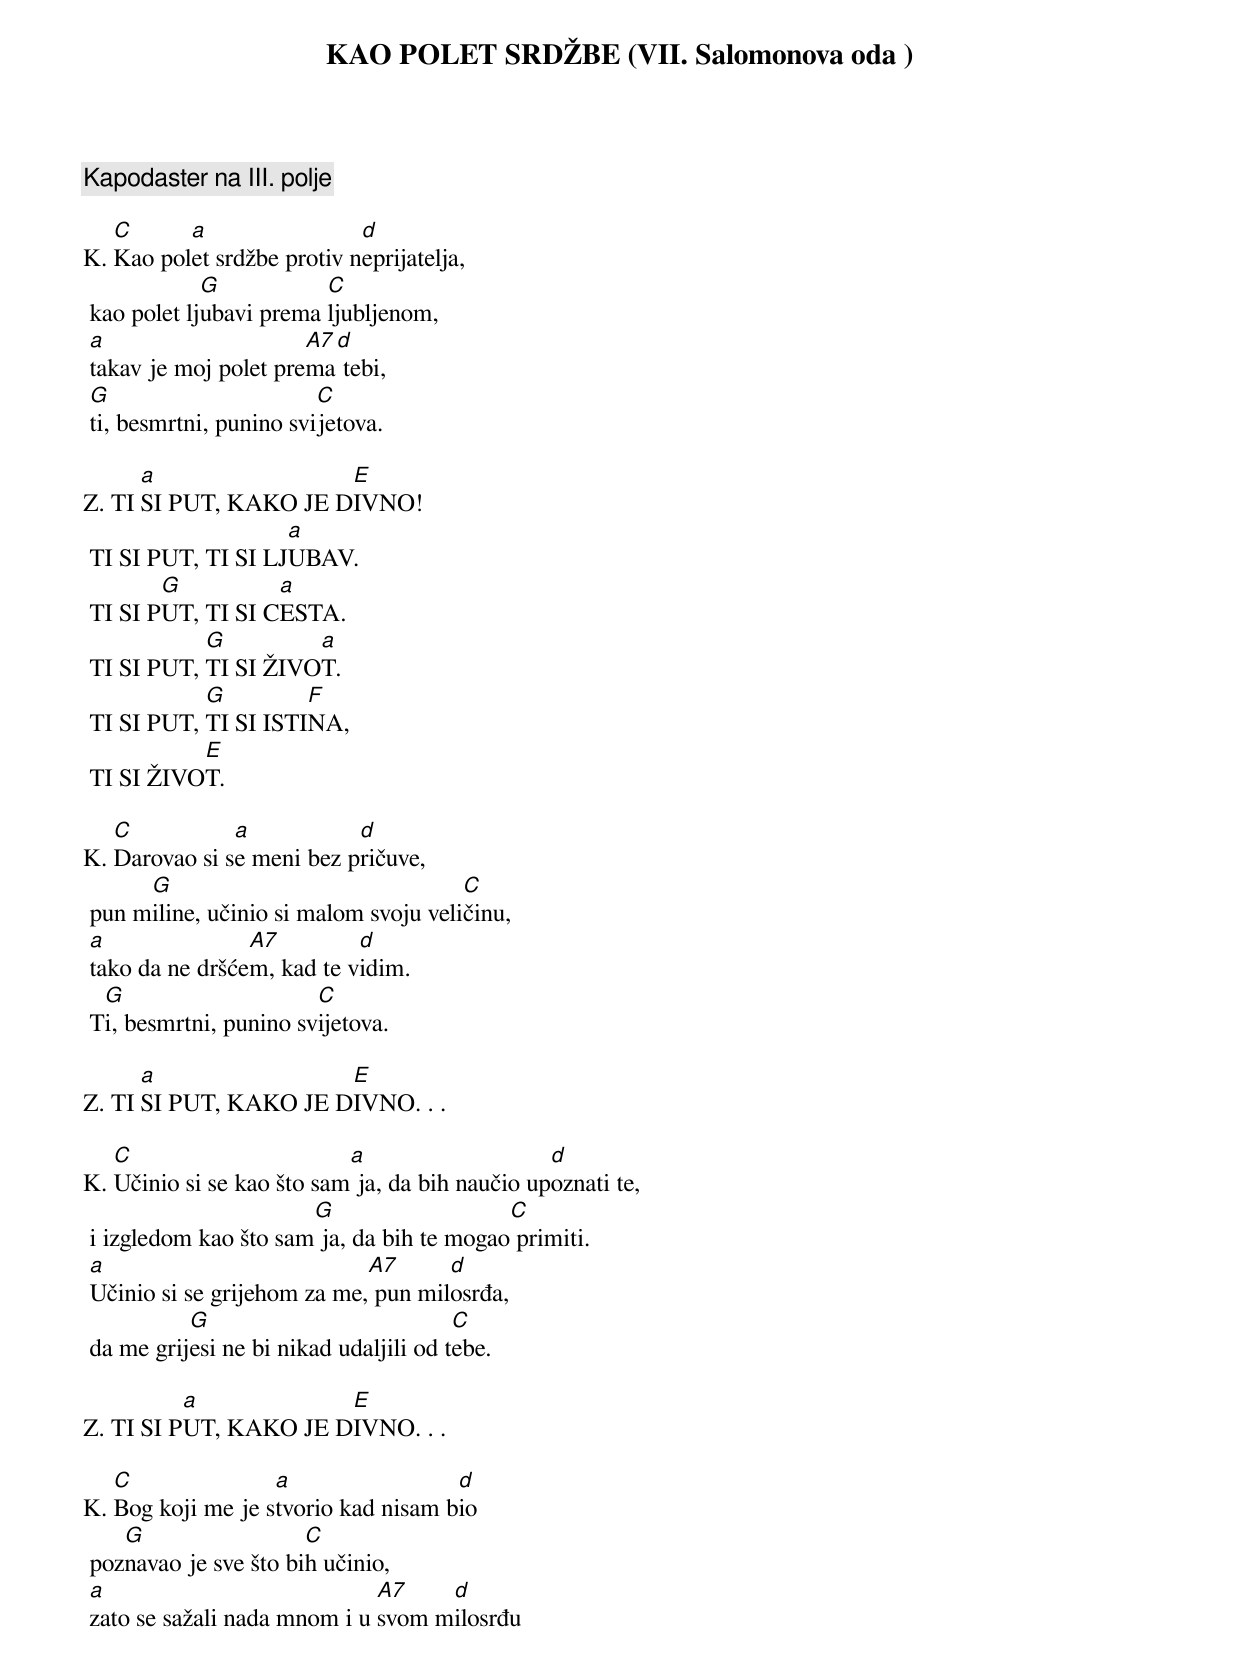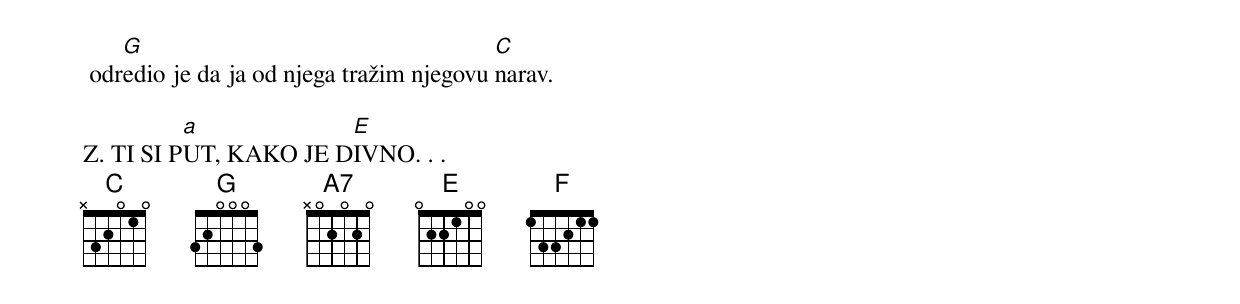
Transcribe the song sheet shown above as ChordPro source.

{title: KAO POLET SRDŽBE (VII. Salomonova oda )}

{comment: Kapodaster na III. polje}

K.	[C]Kao pol[a]et srdžbe protiv n[d]eprijatelja,
	kao polet lj[G]ubavi prema [C]ljubljenom,
	[a]takav je moj polet pre[A7]ma[d] tebi,
	[G]ti, besmrtni, punino svi[C]jetova.

Z.	TI [a]SI PUT, KAKO JE D[E]IVNO!
	TI SI PUT, TI SI LJ[a]UBAV.
	TI SI P[G]UT, TI SI C[a]ESTA.
	TI SI PUT, [G]TI SI ŽIVO[a]T.
	TI SI PUT, [G]TI SI ISTI[F]NA,
	TI SI ŽIVO[E]T.

K.	[C]Darovao si s[a]e meni bez p[d]ričuve,
	pun m[G]iline, učinio si malom svoju veli[C]činu,
	[a]tako da ne dršće[A7]m, kad te v[d]idim.
	T[G]i, besmrtni, punino sv[C]ijetova.

Z.	TI [a]SI PUT, KAKO JE D[E]IVNO. . .

K.	[C]Učinio si se kao što sam[a] ja, da bih naučio up[d]oznati te,
	i izgledom kao što sam[G] ja, da bih te mogao[C] primiti.
	[a]Učinio si se grijehom za me,[A7] pun mil[d]osrđa,
	da me grij[G]esi ne bi nikad udaljili od t[C]ebe.

Z.	TI SI P[a]UT, KAKO JE D[E]IVNO. . .

K.	[C]Bog koji me je s[a]tvorio kad nisam b[d]io
	poz[G]navao je sve što bi[C]h učinio,
	[a]zato se sažali nada mnom i u [A7]svom m[d]ilosrđu
	odr[G]edio je da ja od njega tražim njegovu [C]narav.

Z.	TI SI P[a]UT, KAKO JE D[E]IVNO. . .
